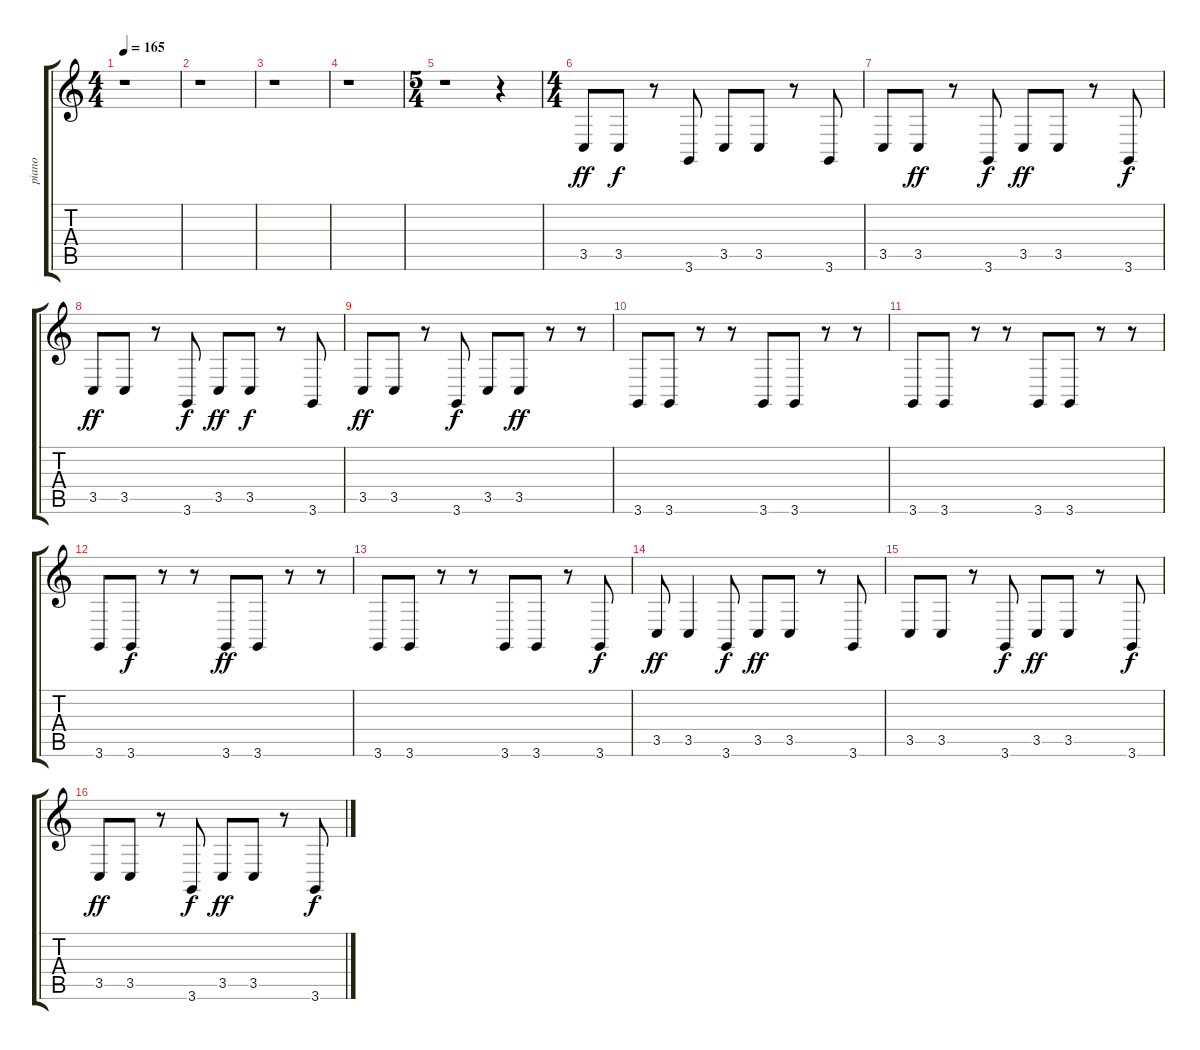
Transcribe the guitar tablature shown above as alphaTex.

\track ("piano" "piano") {instrument brightacousticpiano}
\staff {score tabs}
\tuning (E4 B3 G3 D3 A2 E2) {hide}
\ts (4 4)
\tempo 165
\clef g2
\ks c
r.1{dy f} |
r.1 |
r.1 |
r.1 |
\ts (5 4)
r.1 r.4 |
\ts (4 4)
3.5.8{dy ff} 3.5.8{dy f} r.8 3.6.8 3.5.8 3.5.8 r.8 3.6.8 |
3.5.8 3.5.8{dy ff} r.8 3.6.8{dy f} 3.5.8{dy ff} 3.5.8 r.8 3.6.8{dy f} |
3.5.8{dy ff} 3.5.8 r.8 3.6.8{dy f} 3.5.8{dy ff} 3.5.8{dy f} r.8 3.6.8 |
3.5.8{dy ff} 3.5.8 r.8 3.6.8{dy f} 3.5.8 3.5.8{dy ff} r.8 r.8 |
3.6.8 3.6.8 r.8 r.8 3.6.8 3.6.8 r.8 r.8 |
3.6.8 3.6.8 r.8 r.8 3.6.8 3.6.8 r.8 r.8 |
3.6.8 3.6.8{dy f} r.8 r.8 3.6.8{dy ff} 3.6.8 r.8 r.8 |
3.6.8 3.6.8 r.8 r.8 3.6.8 3.6.8 r.8 3.6.8{dy f} |
3.5.8{dy ff} 3.5.4 3.6.8{dy f} 3.5.8{dy ff} 3.5.8 r.8 3.6.8 |
3.5.8 3.5.8 r.8 3.6.8{dy f} 3.5.8{dy ff} 3.5.8 r.8 3.6.8{dy f} |
3.5.8{dy ff} 3.5.8 r.8 3.6.8{dy f} 3.5.8{dy ff} 3.5.8 r.8 3.6.8{dy f}
